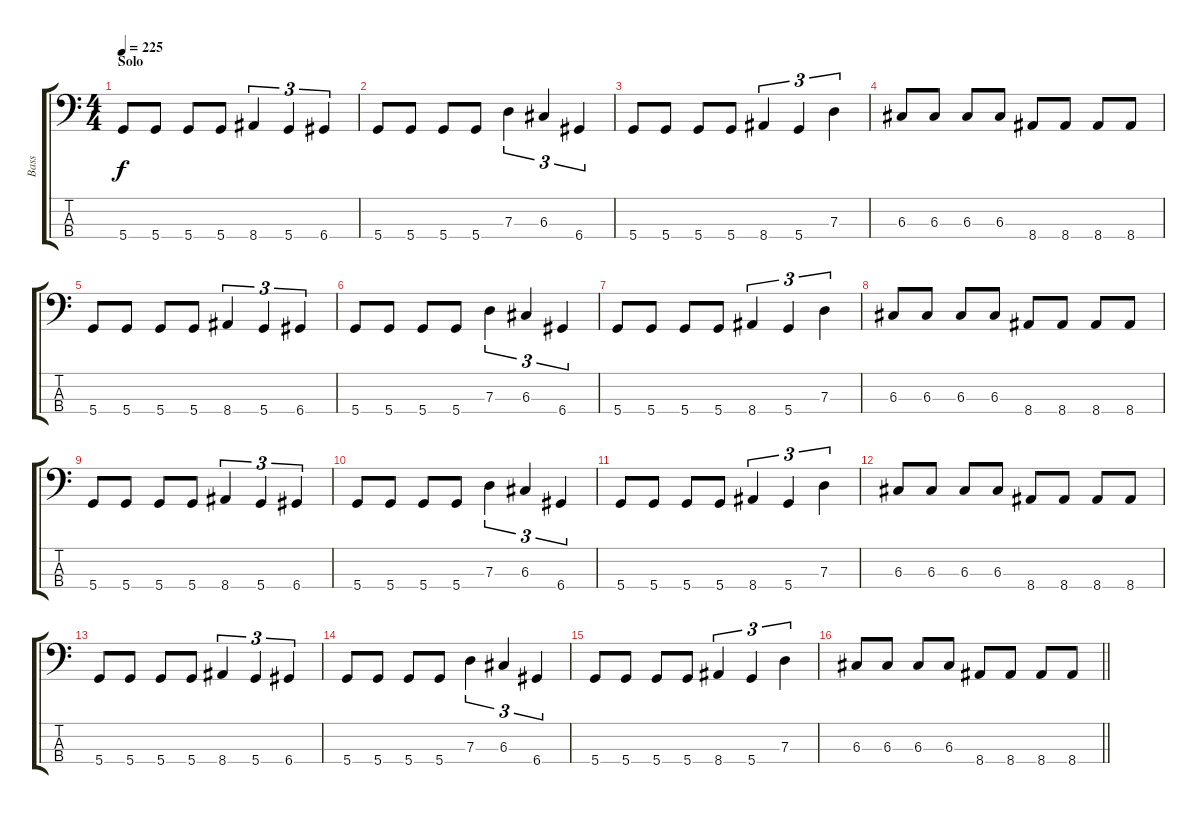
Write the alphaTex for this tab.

\track ("Bass" "Bass") {instrument electricbassfinger}
\staff {score tabs}
\tuning (F2 C2 G1 D1) {hide}
\ts (4 4)
\section ("" "Solo")
\tempo 225
\clef f4
\ks c
5.4.8{dy f} 5.4.8 5.4.8 5.4.8 8.4.4{tu (3 2)} 5.4.4{tu (3 2)} 6.4.4{tu (3 2)} |
5.4.8 5.4.8 5.4.8 5.4.8 7.3.4{tu (3 2)} 6.3.4{tu (3 2)} 6.4.4{tu (3 2)} |
5.4.8 5.4.8 5.4.8 5.4.8 8.4.4{tu (3 2)} 5.4.4{tu (3 2)} 7.3.4{tu (3 2)} |
6.3.8 6.3.8 6.3.8 6.3.8 8.4.8 8.4.8 8.4.8 8.4.8 |
5.4.8 5.4.8 5.4.8 5.4.8 8.4.4{tu (3 2)} 5.4.4{tu (3 2)} 6.4.4{tu (3 2)} |
5.4.8 5.4.8 5.4.8 5.4.8 7.3.4{tu (3 2)} 6.3.4{tu (3 2)} 6.4.4{tu (3 2)} |
5.4.8 5.4.8 5.4.8 5.4.8 8.4.4{tu (3 2)} 5.4.4{tu (3 2)} 7.3.4{tu (3 2)} |
6.3.8 6.3.8 6.3.8 6.3.8 8.4.8 8.4.8 8.4.8 8.4.8 |
5.4.8 5.4.8 5.4.8 5.4.8 8.4.4{tu (3 2)} 5.4.4{tu (3 2)} 6.4.4{tu (3 2)} |
5.4.8 5.4.8 5.4.8 5.4.8 7.3.4{tu (3 2)} 6.3.4{tu (3 2)} 6.4.4{tu (3 2)} |
5.4.8 5.4.8 5.4.8 5.4.8 8.4.4{tu (3 2)} 5.4.4{tu (3 2)} 7.3.4{tu (3 2)} |
6.3.8 6.3.8 6.3.8 6.3.8 8.4.8 8.4.8 8.4.8 8.4.8 |
5.4.8 5.4.8 5.4.8 5.4.8 8.4.4{tu (3 2)} 5.4.4{tu (3 2)} 6.4.4{tu (3 2)} |
5.4.8 5.4.8 5.4.8 5.4.8 7.3.4{tu (3 2)} 6.3.4{tu (3 2)} 6.4.4{tu (3 2)} |
5.4.8 5.4.8 5.4.8 5.4.8 8.4.4{tu (3 2)} 5.4.4{tu (3 2)} 7.3.4{tu (3 2)} |
\barLineRight lightlight
6.3.8 6.3.8 6.3.8 6.3.8 8.4.8 8.4.8 8.4.8 8.4.8
